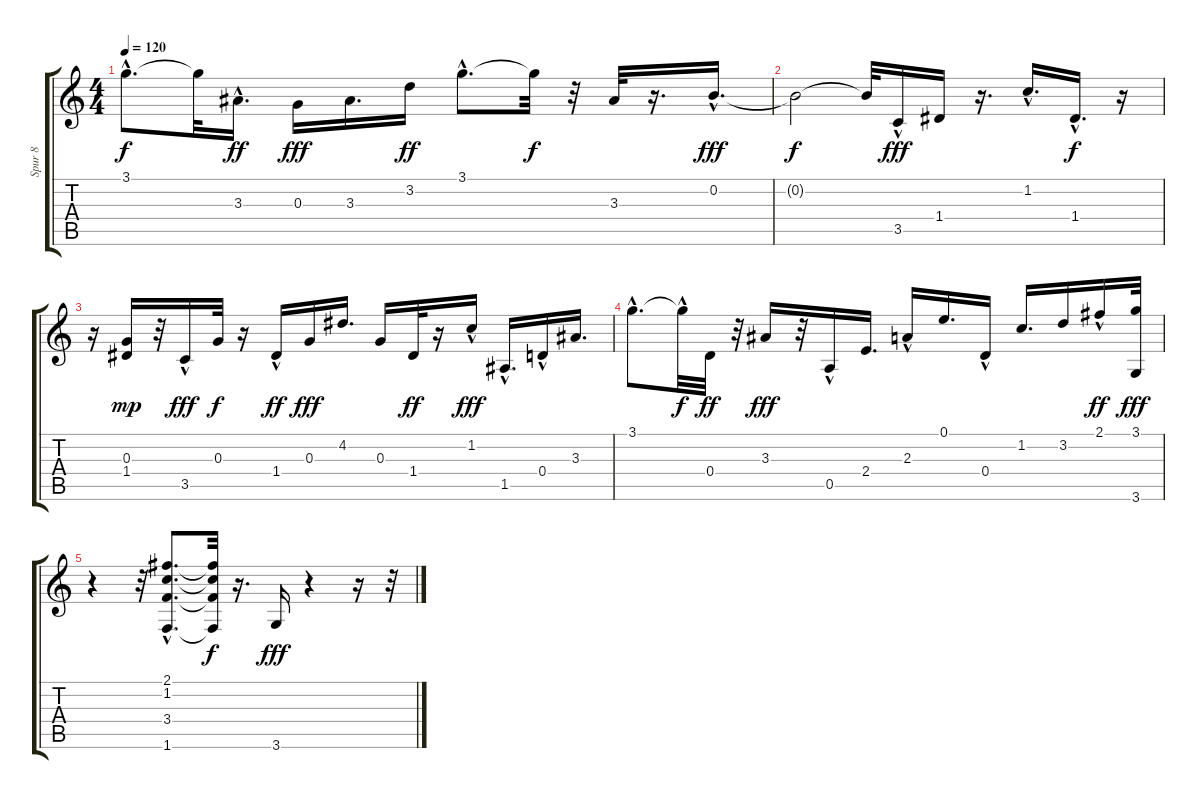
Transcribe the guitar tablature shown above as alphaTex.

\track ("Spur 8" "Spur 8") {instrument slapbass1}
\staff {score tabs}
\tuning (E4 B3 G3 D3 A2 E2) {hide}
\ts (4 4)
\tempo 120
\clef g2
\ks c
3.1{hac t}.8{d dy f} 3.1{t}.32 3.3{hac}.16{d dy ff} 0.3.16{dy fff} 3.3.16{d} 3.2.16{dy ff} 3.1{hac}.8{d} 3.1{t}.32{dy f} r.32 3.3.32 r.16{d} 0.2{hac}.16{d dy fff} |
0.2{t}.2{dy f} 0.2{t}.32 3.5{hac}.16{dy fff} 1.4.16 r.16{d} 1.2{hac}.16{d} 1.4{hac}.16{d dy f} r.16 |
r.16 (0.3 1.4).16{dy mp} r.32 3.5{hac}.16{dy fff} 0.3.32{dy f} r.16 1.4{hac}.16{dy ff} 0.3.16{dy fff} 4.2.16{d} 0.3.16 1.4.32{dy ff} r.16 1.2{hac}.16{dy fff} 1.5{hac}.16{d} 0.4{hac}.16 3.3.16{d} |
3.1{hac}.8{d} 3.1{hac t}.32{dy f} 0.4.32{dy ff} r.32 3.3.16{dy fff} r.32 0.5{hac}.16 2.4.16{d} 2.3{hac}.16 0.1.16{d} 0.4{hac}.16 1.2.16{d} 3.2.16 2.1{hac}.16{dy ff} (3.1 3.6).32{dy fff} |
r.4 r.32 (2.1{hac} 1.2{hac} 3.4{hac} 1.6{hac}).8{d} (2.1{t} 1.2{t} 3.4{t} 1.6{t}).32{dy f} r.16{d} 3.6.16{dy fff} r.4 r.16 r.32
